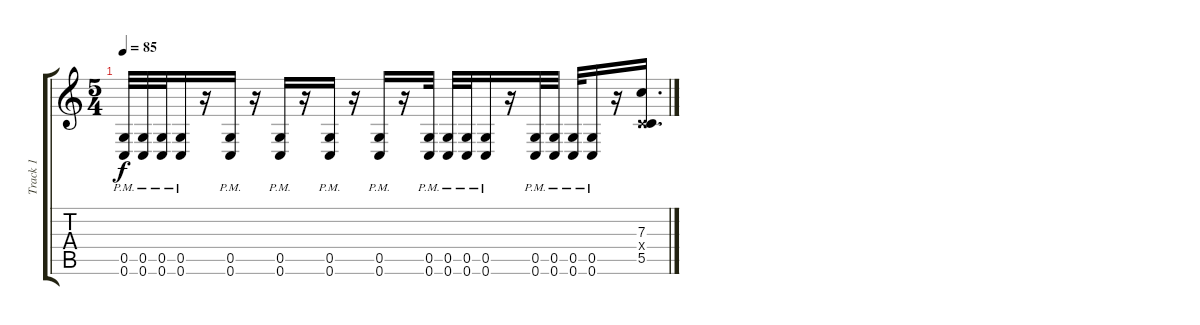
\track ("Track 1" "Track 1") {instrument overdrivenguitar}
\staff {score tabs}
\tuning (D4 A3 F3 C3 G2 C2) {hide}
\ts (5 4)
\tempo 85
\clef g2
\ks c
(0.5{pm} 0.6{pm}).32{dy f} (0.5{pm} 0.6{pm}).32 (0.5{pm} 0.6{pm}).32 (0.5{pm} 0.6{pm}).16 r.16 (0.5{pm} 0.6{pm}).16 r.16 (0.5{pm} 0.6{pm}).16 r.16 (0.5{pm} 0.6{pm}).16 r.16 (0.5{pm} 0.6{pm}).16 r.16 (0.5{pm} 0.6{pm}).32 (0.5{pm} 0.6{pm}).32 (0.5{pm} 0.6{pm}).32 (0.5{pm} 0.6{pm}).16 r.16 (0.5{pm} 0.6{pm}).32 (0.5{pm} 0.6{pm}).32 (0.5{pm} 0.6{pm}).32 (0.5{pm} 0.6{pm}).16 r.16 (7.3 0.4{x} 5.5).16{d}
